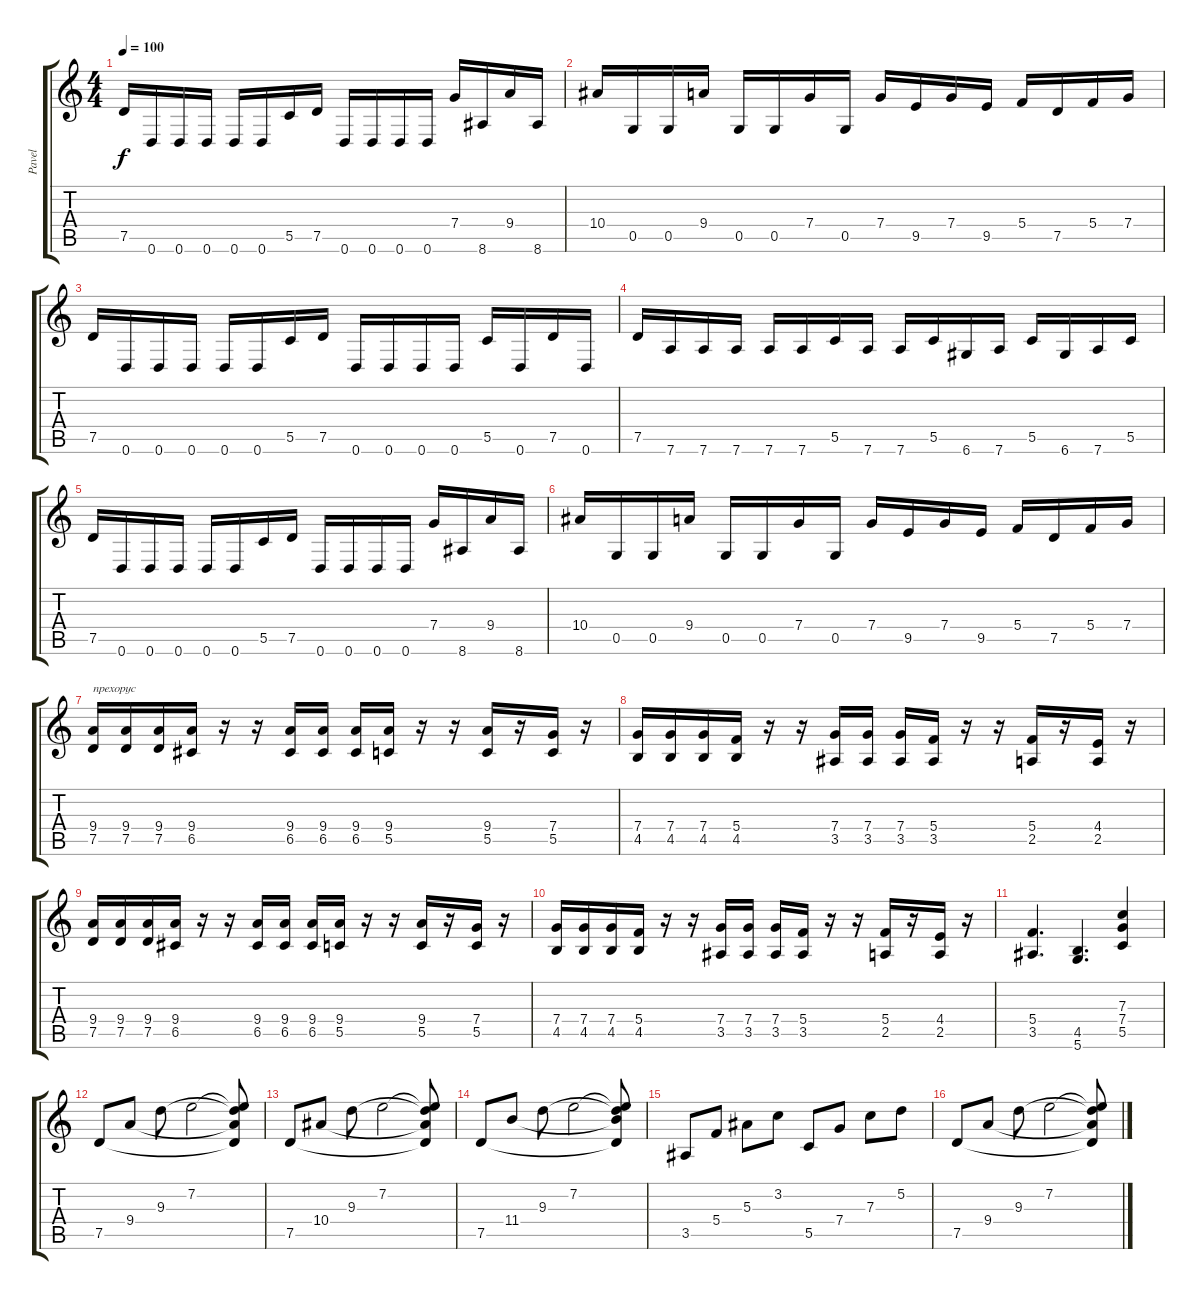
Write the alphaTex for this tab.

\track ("Pavel" "Pavel") {instrument overdrivenguitar}
\staff {score tabs}
\tuning (D4 A3 F3 C3 G2 D2) {hide}
\ts (4 4)
\tempo 100
\clef g2
\ks c
7.5.16{dy f} 0.6.16 0.6.16 0.6.16 0.6.16 0.6.16 5.5.16 7.5.16 0.6.16 0.6.16 0.6.16 0.6.16 7.4.16 8.6.16 9.4.16 8.6.16 |
10.4.16 0.5.16 0.5.16 9.4.16 0.5.16 0.5.16 7.4.16 0.5.16 7.4.16 9.5.16 7.4.16 9.5.16 5.4.16 7.5.16 5.4.16 7.4.16 |
7.5.16 0.6.16 0.6.16 0.6.16 0.6.16 0.6.16 5.5.16 7.5.16 0.6.16 0.6.16 0.6.16 0.6.16 5.5.16 0.6.16 7.5.16 0.6.16 |
7.5.16 7.6.16 7.6.16 7.6.16 7.6.16 7.6.16 5.5.16 7.6.16 7.6.16 5.5.16 6.6.16 7.6.16 5.5.16 6.6.16 7.6.16 5.5.16 |
7.5.16 0.6.16 0.6.16 0.6.16 0.6.16 0.6.16 5.5.16 7.5.16 0.6.16 0.6.16 0.6.16 0.6.16 7.4.16 8.6.16 9.4.16 8.6.16 |
10.4.16 0.5.16 0.5.16 9.4.16 0.5.16 0.5.16 7.4.16 0.5.16 7.4.16 9.5.16 7.4.16 9.5.16 5.4.16 7.5.16 5.4.16 7.4.16 |
(9.4 7.5).16{txt "прехорус"} (9.4 7.5).16 (9.4 7.5).16 (9.4 6.5).16 r.16 r.16 (9.4 6.5).16 (9.4 6.5).16 (9.4 6.5).16 (9.4 5.5).16 r.16 r.16 (9.4 5.5).16 r.16 (7.4 5.5).16 r.16 |
(7.4 4.5).16 (7.4 4.5).16 (7.4 4.5).16 (5.4 4.5).16 r.16 r.16 (7.4 3.5).16 (7.4 3.5).16 (7.4 3.5).16 (5.4 3.5).16 r.16 r.16 (5.4 2.5).16 r.16 (4.4 2.5).16 r.16 |
(9.4 7.5).16 (9.4 7.5).16 (9.4 7.5).16 (9.4 6.5).16 r.16 r.16 (9.4 6.5).16 (9.4 6.5).16 (9.4 6.5).16 (9.4 5.5).16 r.16 r.16 (9.4 5.5).16 r.16 (7.4 5.5).16 r.16 |
(7.4 4.5).16 (7.4 4.5).16 (7.4 4.5).16 (5.4 4.5).16 r.16 r.16 (7.4 3.5).16 (7.4 3.5).16 (7.4 3.5).16 (5.4 3.5).16 r.16 r.16 (5.4 2.5).16 r.16 (4.4 2.5).16 r.16 |
(5.4 3.5).4{d} (4.5 5.6).4{d} (7.3 7.4 5.5).4 |
7.5.8 9.4.8 9.3.8 7.2.2 (7.2{t} 9.3{t} 9.4{t} 7.5{t}).8 |
7.5.8 10.4.8 9.3.8 7.2.2 (7.2{t} 9.3{t} 10.4{t} 7.5{t}).8 |
7.5.8 11.4.8 9.3.8 7.2.2 (7.2{t} 9.3{t} 11.4{t} 7.5{t}).8 |
3.5.8 5.4.8 5.3.8 3.2.8 5.5.8 7.4.8 7.3.8 5.2.8 |
7.5.8 9.4.8 9.3.8 7.2.2 (7.2{t} 9.3{t} 9.4{t} 7.5{t}).8
